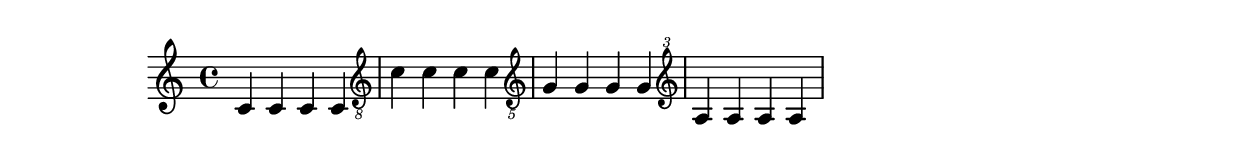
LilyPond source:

%% DO NOT EDIT this file manually; it is automatically
%% generated from LSR http://lsr.dsi.unimi.it
%% Make any changes in LSR itself, or in Documentation/snippets/new/ ,
%% and then run scripts/auxiliar/makelsr.py
%%
%% This file is in the public domain.
\version "2.14.2"

\header {
  lsrtags = "pitches"

  texidoc = "
Clefs can be transposed by arbitrary amounts, not just by octaves.

"
  doctitle = "Clefs can be transposed by arbitrary amounts"
} % begin verbatim


\relative c' {
  \clef treble
  c4 c c c
  \clef "treble_8"
  c4 c c c
  \clef "treble_5"
  c4 c c c
  \clef "treble^3"
  c4 c c c
}
